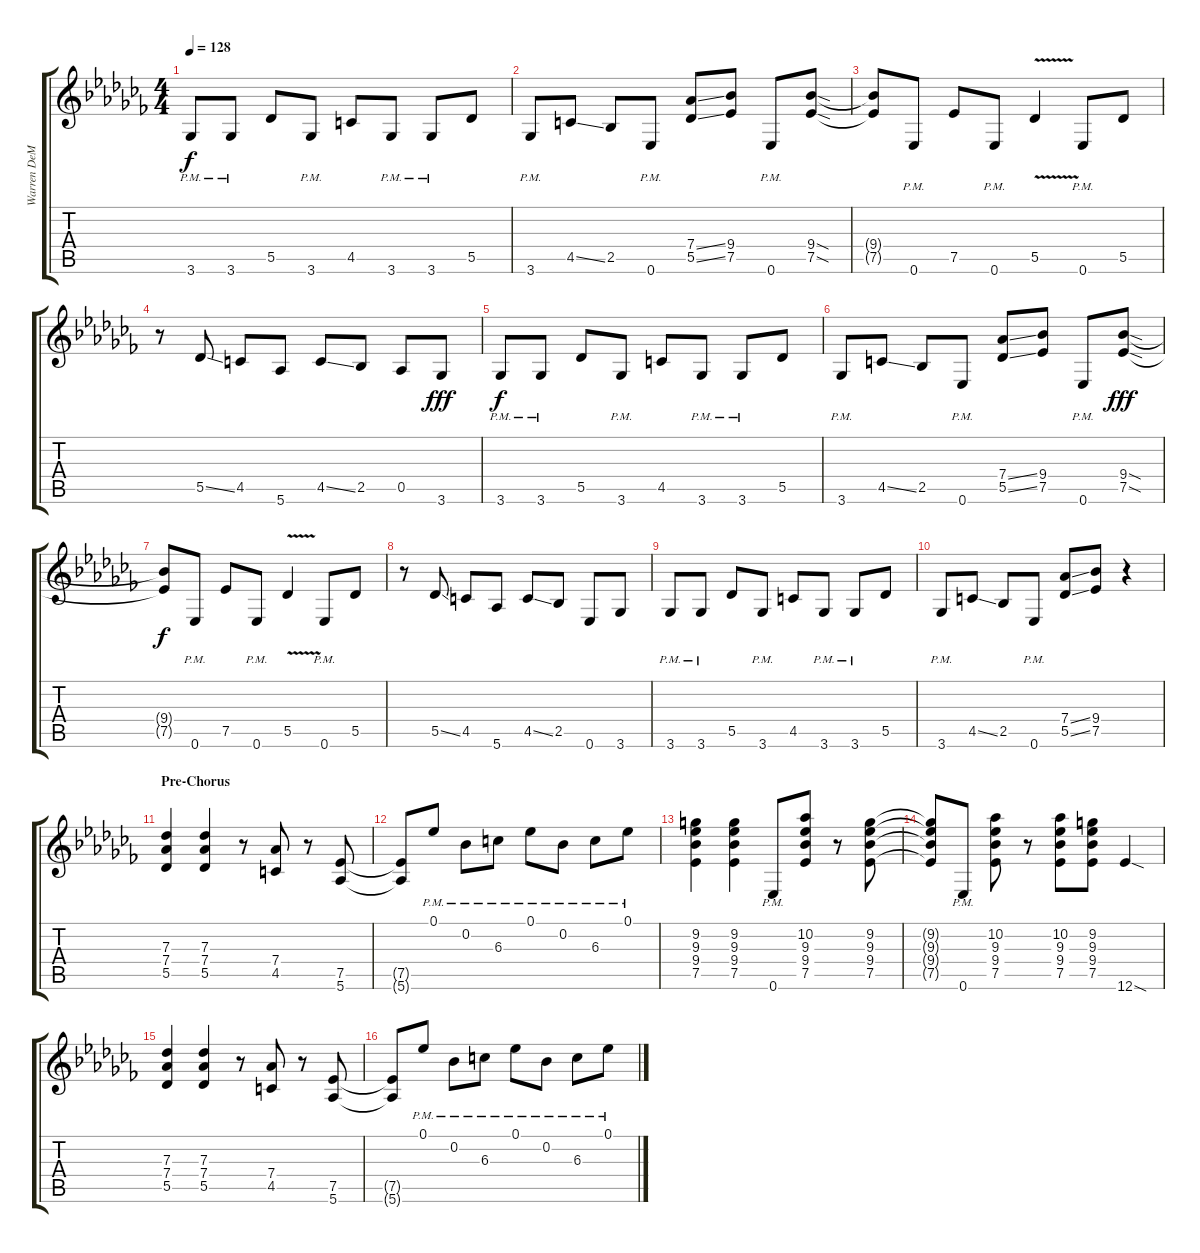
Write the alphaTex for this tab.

\track ("Warren DeMartini" "Warren DeM") {instrument distortionguitar}
\staff {score tabs}
\tuning (Eb4 Bb3 Gb3 Db3 Ab2 Eb2) {hide}
\ts (4 4)
\tempo 128
\clef g2
\ks cb
3.6{pm}.8{dy f} 3.6{pm}.8 5.5.8 3.6{pm}.8 4.5.8 3.6{pm}.8 3.6{pm}.8 5.5.8 |
3.6{pm}.8 4.5{ss}.8 2.5.8 0.6{pm}.8 (7.4{ss} 5.5{ss}).8 (9.4 7.5).8 0.6{pm}.8 (9.4{sod} 7.5{sod}).8 |
(9.4{t} 7.5{t}).8 0.6{pm}.8 7.5.8 0.6{pm}.8 5.5{v}.4 0.6{pm}.8 5.5.8 |
r.8 5.5{ss}.8 4.5.8 5.6.8 4.5{ss}.8 2.5.8 0.5.8 3.6.8{dy fff} |
3.6{pm}.8{dy f} 3.6{pm}.8 5.5.8 3.6{pm}.8 4.5.8 3.6{pm}.8 3.6{pm}.8 5.5.8 |
3.6{pm}.8 4.5{ss}.8 2.5.8 0.6{pm}.8 (7.4{ss} 5.5{ss}).8 (9.4 7.5).8 0.6{pm}.8 (9.4{sod} 7.5{sod}).8{dy fff} |
(9.4{t} 7.5{t}).8{dy f} 0.6{pm}.8 7.5.8 0.6{pm}.8 5.5{v}.4 0.6{pm}.8 5.5.8 |
r.8 5.5{ss}.8 4.5.8 5.6.8 4.5{ss}.8 2.5.8 0.6.8 3.6.8 |
3.6{pm}.8 3.6{pm}.8 5.5.8 3.6{pm}.8 4.5.8 3.6{pm}.8 3.6{pm}.8 5.5.8 |
3.6{pm}.8 4.5{ss}.8 2.5.8 0.6{pm}.8 (7.4{ss} 5.5{ss}).8 (9.4 7.5).8 r.4 |
\section ("" "Pre-Chorus")
(7.3 7.4 5.5).4 (7.3 7.4 5.5).4 r.8 (7.4 4.5).8 r.8 (7.5 5.6).8 |
(7.5{t} 5.6{t}).8 0.1{pm}.8 0.2{pm}.8 6.3{pm}.8 0.1{pm}.8 0.2{pm}.8 6.3{pm}.8 0.1{pm}.8 |
(9.2 9.3 9.4 7.5).4 (9.2 9.3 9.4 7.5).4 0.6{pm}.8 (10.2 9.3 9.4 7.5).8 r.8 (9.2 9.3 9.4 7.5).8 |
(9.2{t} 9.3{t} 9.4{t} 7.5{t}).8 0.6{pm}.8 (10.2 9.3 9.4 7.5).8 r.8 (10.2 9.3 9.4 7.5).8 (9.2 9.3 9.4 7.5).8 12.6{sod}.4 |
(7.3 7.4 5.5).4 (7.3 7.4 5.5).4 r.8 (7.4 4.5).8 r.8 (7.5 5.6).8 |
(7.5{t} 5.6{t}).8 0.1{pm}.8 0.2{pm}.8 6.3{pm}.8 0.1{pm}.8 0.2{pm}.8 6.3{pm}.8 0.1{pm}.8
